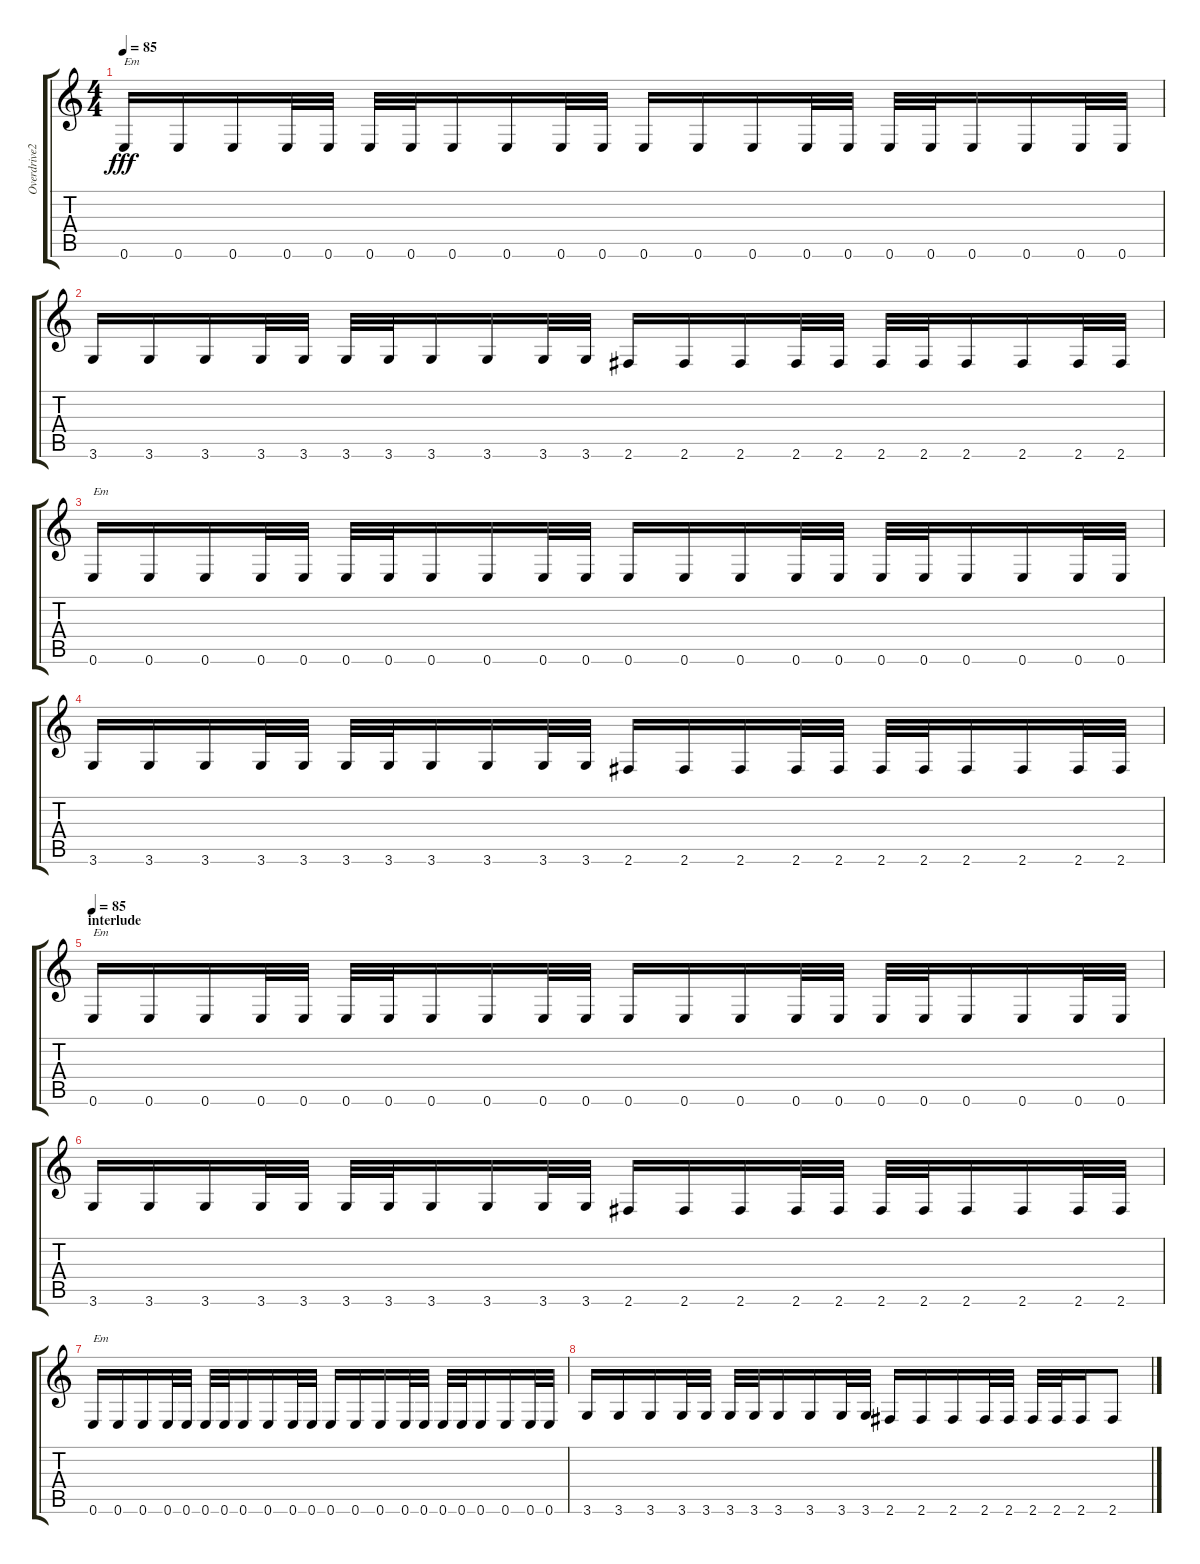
\track ("Overdrive2" "Overdrive2") {instrument overdrivenguitar}
\staff {score tabs}
\tuning (E4 B3 G3 D3 A2 E2) {hide}
\ts (4 4)
\tempo 85
\clef g2
\ks c
0.6.16{txt "Em" dy fff} 0.6.16 0.6.16 0.6.32 0.6.32 0.6.32 0.6.32 0.6.16 0.6.16 0.6.32 0.6.32 0.6.16 0.6.16 0.6.16 0.6.32 0.6.32 0.6.32 0.6.32 0.6.16 0.6.16 0.6.32 0.6.32 |
3.6.16 3.6.16 3.6.16 3.6.32 3.6.32 3.6.32 3.6.32 3.6.16 3.6.16 3.6.32 3.6.32 2.6.16 2.6.16 2.6.16 2.6.32 2.6.32 2.6.32 2.6.32 2.6.16 2.6.16 2.6.32 2.6.32 |
0.6.16{txt "Em"} 0.6.16 0.6.16 0.6.32 0.6.32 0.6.32 0.6.32 0.6.16 0.6.16 0.6.32 0.6.32 0.6.16 0.6.16 0.6.16 0.6.32 0.6.32 0.6.32 0.6.32 0.6.16 0.6.16 0.6.32 0.6.32 |
3.6.16 3.6.16 3.6.16 3.6.32 3.6.32 3.6.32 3.6.32 3.6.16 3.6.16 3.6.32 3.6.32 2.6.16 2.6.16 2.6.16 2.6.32 2.6.32 2.6.32 2.6.32 2.6.16 2.6.16 2.6.32 2.6.32 |
\section ("" "interlude")
\tempo 85
0.6.16{txt "Em"} 0.6.16 0.6.16 0.6.32 0.6.32 0.6.32 0.6.32 0.6.16 0.6.16 0.6.32 0.6.32 0.6.16 0.6.16 0.6.16 0.6.32 0.6.32 0.6.32 0.6.32 0.6.16 0.6.16 0.6.32 0.6.32 |
3.6.16 3.6.16 3.6.16 3.6.32 3.6.32 3.6.32 3.6.32 3.6.16 3.6.16 3.6.32 3.6.32 2.6.16 2.6.16 2.6.16 2.6.32 2.6.32 2.6.32 2.6.32 2.6.16 2.6.16 2.6.32 2.6.32 |
0.6.16{txt "Em"} 0.6.16 0.6.16 0.6.32 0.6.32 0.6.32 0.6.32 0.6.16 0.6.16 0.6.32 0.6.32 0.6.16 0.6.16 0.6.16 0.6.32 0.6.32 0.6.32 0.6.32 0.6.16 0.6.16 0.6.32 0.6.32 |
3.6.16 3.6.16 3.6.16 3.6.32 3.6.32 3.6.32 3.6.32 3.6.16 3.6.16 3.6.32 3.6.32 2.6.16 2.6.16 2.6.16 2.6.32 2.6.32 2.6.32 2.6.32 2.6.16 2.6.8
